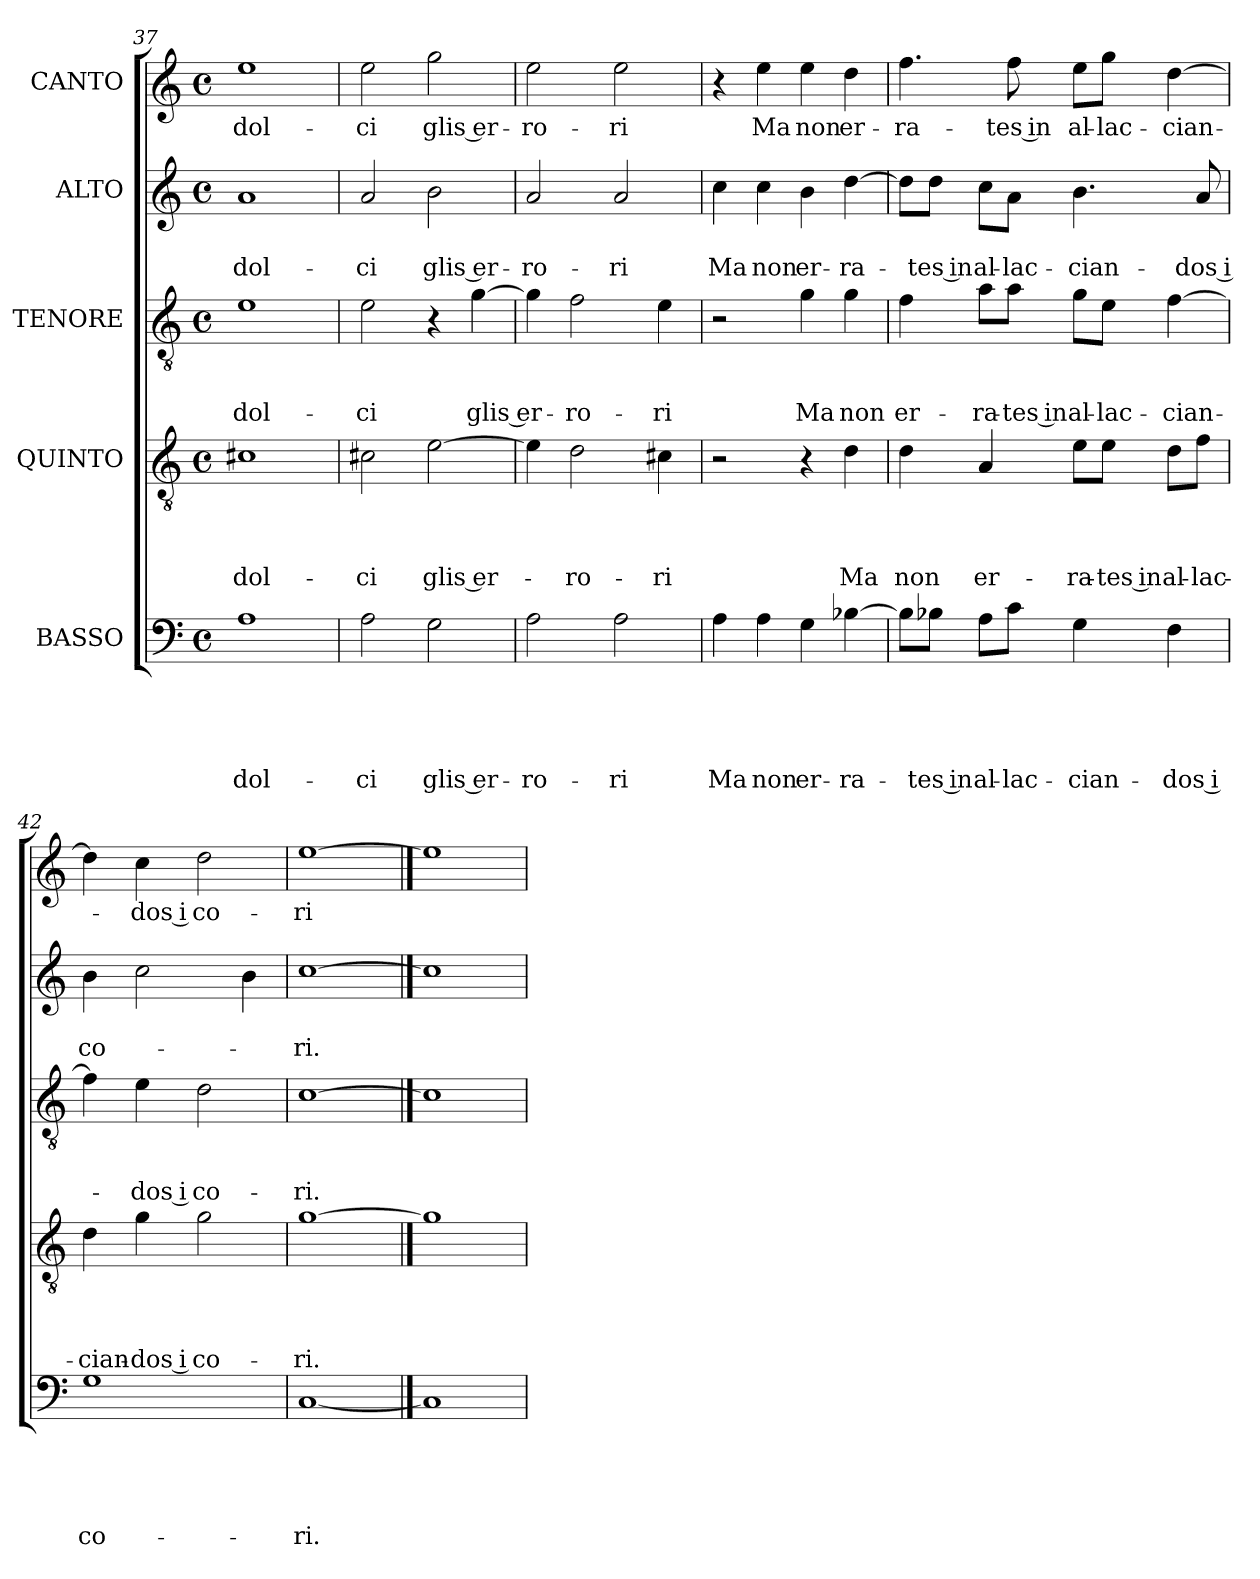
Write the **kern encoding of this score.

**kern	**text	**text	**text	**text	**text	**kern	**text	**text	**text	**text	**kern	**text	**text	**text	**kern	**text	**text	**kern	**text
*part5	*part5	*part5	*part5	*part5	*part5	*part4	*part4	*part4	*part4	*part4	*part3	*part3	*part3	*part3	*part2	*part2	*part2	*part1	*part1
*staff5	*staff5	*staff5	*staff5	*staff5	*staff5	*staff4	*staff4	*staff4	*staff4	*staff4	*staff3	*staff3	*staff3	*staff3	*staff2	*staff2	*staff2	*staff1	*staff1
*I"BASSO	*	*	*	*	*	*I"QUINTO	*	*	*	*	*I"TENORE	*	*	*	*I"ALTO	*	*	*I"CANTO	*
*clefF4	*	*	*	*	*	*clefGv2	*	*	*	*	*clefGv2	*	*	*	*clefG2	*	*	*clefG2	*
*k[]	*	*	*	*	*	*k[]	*	*	*	*	*k[]	*	*	*	*k[]	*	*	*k[]	*
*C:	*	*	*	*	*	*C:	*	*	*	*	*C:	*	*	*	*C:	*	*	*C:	*
*M4/4	*	*	*	*	*	*M4/4	*	*	*	*	*M4/4	*	*	*	*M4/4	*	*	*M4/4	*
*met(c)	*	*	*	*	*	*met(c)	*	*	*	*	*met(c)	*	*	*	*met(c)	*	*	*met(c)	*
=37	=37	=37	=37	=37	=37	=37	=37	=37	=37	=37	=37	=37	=37	=37	=37	=37	=37	=37	=37
!	!	!	!	!	!LO:LY:b	!	!	!	!	!LO:LY:b	!	!	!	!LO:LY:b	!	!	!LO:LY:b	!	!LO:LY:b
1A	.	.	.	.	dol-	1c#X	.	.	.	dol-	1e	.	.	dol-	1a	.	dol-	1ee	dol-
=38	=38	=38	=38	=38	=38	=38	=38	=38	=38	=38	=38	=38	=38	=38	=38	=38	=38	=38	=38
!	!	!	!	!	!LO:LY:b	!	!	!	!	!LO:LY:b	!	!	!	!LO:LY:b	!	!	!LO:LY:b	!	!LO:LY:b
2A\	.	.	.	.	-ci	2c#X\	.	.	.	-ci	2e\	.	.	-ci	2a/	.	-ci	2ee\	-ci
!	!	!	!	!	!LO:LY:b:rj	!	!	!	!	!LO:LY:b:rj	!	!	!	!	!	!	!LO:LY:b:rj	!	!LO:LY:b:rj
2G\	.	.	.	.	glis er-	[>2e\	.	.	.	glis er-	4r	.	.	.	2b\	.	glis er-	2gg\	glis er-
!	!	!	!	!	!	!	!	!	!	!	!	!	!	!LO:LY:b:rj	!	!	!	!	!
.	.	.	.	.	.	.	.	.	.	.	[>4g\	.	.	glis er-	.	.	.	.	.
=39	=39	=39	=39	=39	=39	=39	=39	=39	=39	=39	=39	=39	=39	=39	=39	=39	=39	=39	=39
!	!	!	!	!	!LO:LY:b	!	!	!	!	!	!	!	!	!	!	!	!LO:LY:b	!	!LO:LY:b
2A\	.	.	.	.	-ro-	4e\]	.	.	.	.	4g\]	.	.	.	2a/	.	-ro-	2ee\	-ro-
!	!	!	!	!	!	!	!	!	!	!LO:LY:b	!	!	!	!LO:LY:b	!	!	!	!	!
.	.	.	.	.	.	2d\	.	.	.	-ro-	2f\	.	.	-ro-	.	.	.	.	.
!	!	!	!	!	!LO:LY:b	!	!	!	!	!	!	!	!	!	!	!	!LO:LY:b	!	!LO:LY:b
2A\	.	.	.	.	-ri	.	.	.	.	.	.	.	.	.	2a/	.	-ri	2ee\	-ri
!	!	!	!	!	!	!	!	!	!	!LO:LY:b	!	!	!	!LO:LY:b	!	!	!	!	!
.	.	.	.	.	.	4c#X\	.	.	.	-ri	4e\	.	.	-ri	.	.	.	.	.
!!LO:LB:g=z
=40	=40	=40	=40	=40	=40	=40	=40	=40	=40	=40	=40	=40	=40	=40	=40	=40	=40	=40	=40
!	!	!	!	!	!LO:LY:b	!	!	!	!	!	!	!	!	!	!	!	!LO:LY:b	!	!
4A\	.	.	.	.	Ma	2r	.	.	.	.	2r	.	.	.	4cc\	.	Ma	4r	.
!	!	!	!	!	!LO:LY:b	!	!	!	!	!	!	!	!	!	!	!	!LO:LY:b	!	!LO:LY:b
4A\	.	.	.	.	non	.	.	.	.	.	.	.	.	.	4cc\	.	non	4ee\	Ma
!	!	!	!	!	!LO:LY:b	!	!	!	!	!	!	!	!	!LO:LY:b	!	!	!LO:LY:b	!	!LO:LY:b
4G\	.	.	.	.	er-	4r	.	.	.	.	4g\	.	.	Ma	4b\	.	er-	4ee\	non
!	!	!	!	!	!LO:LY:b	!	!	!	!	!LO:LY:b	!	!	!	!LO:LY:b	!	!	!LO:LY:b	!	!LO:LY:b
[>4B-X\	.	.	.	.	-ra-	4d\	.	.	.	Ma	4g\	.	.	non	[>4dd\	.	-ra-	4dd\	er-
=41	=41	=41	=41	=41	=41	=41	=41	=41	=41	=41	=41	=41	=41	=41	=41	=41	=41	=41	=41
!	!	!	!	!	!	!	!	!	!	!LO:LY:b	!	!	!	!LO:LY:b	!	!	!	!	!LO:LY:b
8B-\L]	.	.	.	.	.	4d\	.	.	.	non	4f\	.	.	er-	8dd\L]	.	.	4.ff\	-ra-
!	!	!	!	!	!LO:LY:b:rj	!	!	!	!	!	!	!	!	!	!	!	!LO:LY:b:rj	!	!
8B-X\J	.	.	.	.	-tes in	.	.	.	.	.	.	.	.	.	8dd\J	.	-tes in	.	.
!	!	!	!	!	!LO:LY:b	!	!	!	!	!LO:LY:b	!	!	!	!LO:LY:b	!	!	!LO:LY:b	!	!
8A\L	.	.	.	.	al-	4A/	.	.	.	er-	8a\L	.	.	-ra-	8cc\L	.	al-	.	.
!	!	!	!	!	!LO:LY:b	!	!	!	!	!	!	!	!	!LO:LY:b:rj	!	!	!LO:LY:b	!	!LO:LY:b:rj
8c\J	.	.	.	.	-lac-	.	.	.	.	.	8a\J	.	.	-tes in	8a\J	.	-lac-	8ff\	-tes in
!	!	!	!	!	!LO:LY:b	!	!	!	!	!LO:LY:b	!	!	!	!LO:LY:b	!	!	!LO:LY:b	!	!LO:LY:b
4G\	.	.	.	.	-cian-	8e\L	.	.	.	-ra-	8g\L	.	.	al-	4.b\	.	-cian-	8ee\L	al-
!	!	!	!	!	!	!	!	!	!	!LO:LY:b:rj	!	!	!	!LO:LY:b	!	!	!	!	!LO:LY:b
.	.	.	.	.	.	8e\J	.	.	.	-tes in	8e\J	.	.	-lac-	.	.	.	8gg\J	-lac-
!	!	!	!	!	!LO:LY:b:rj	!	!	!	!	!LO:LY:b	!	!	!	!LO:LY:b	!	!	!	!	!LO:LY:b
4F\	.	.	.	.	-dos i	8d\L	.	.	.	al-	[>4f\	.	.	-cian-	.	.	.	[>4dd\	-cian-
!	!	!	!	!	!	!	!	!	!	!LO:LY:b	!	!	!	!	!	!	!LO:LY:b:rj	!	!
.	.	.	.	.	.	8f\J	.	.	.	-lac-	.	.	.	.	8a/	.	-dos i	.	.
=42	=42	=42	=42	=42	=42	=42	=42	=42	=42	=42	=42	=42	=42	=42	=42	=42	=42	=42	=42
!	!	!	!	!	!LO:LY:b	!	!	!	!	!LO:LY:b	!	!	!	!	!	!	!LO:LY:b	!	!
1G	.	.	.	.	co-	4d\	.	.	.	-cian-	4f\]	.	.	.	4b\	.	co-	4dd\]	.
!	!	!	!	!	!	!	!	!	!	!LO:LY:b:rj	!	!	!	!LO:LY:b:rj	!	!	!	!	!LO:LY:b:rj
.	.	.	.	.	.	4g\	.	.	.	-dos i	4e\	.	.	-dos i	2cc\	.	.	4cc\	-dos i
!	!	!	!	!	!	!	!	!	!	!LO:LY:b	!	!	!	!LO:LY:b	!	!	!	!	!LO:LY:b
.	.	.	.	.	.	2g\	.	.	.	co-	2d\	.	.	co-	.	.	.	2dd\	co-
.	.	.	.	.	.	.	.	.	.	.	.	.	.	.	4b\	.	.	.	.
=43	=43	=43	=43	=43	=43	=43	=43	=43	=43	=43	=43	=43	=43	=43	=43	=43	=43	=43	=43
!	!	!	!	!	!LO:LY:b:rj	!	!	!	!	!LO:LY:b:rj	!	!	!	!LO:LY:b:rj	!	!	!LO:LY:b:rj	!	!LO:LY:b:rj
[1C	.	.	.	.	-ri.	[1g	.	.	.	-ri.	[1c	.	.	-ri.	[1cc	.	-ri.	[1ee	-ri
==44	==44	==44	==44	==44	==44	==44	==44	==44	==44	==44	==44	==44	==44	==44	==44	==44	==44	==44	==44
1C]	.	.	.	.	.	1g]	.	.	.	.	1c]	.	.	.	1cc]	.	.	1ee]	.
=	=	=	=	=	=	=	=	=	=	=	=	=	=	=	=	=	=	=	=
*-	*-	*-	*-	*-	*-	*-	*-	*-	*-	*-	*-	*-	*-	*-	*-	*-	*-	*-	*-
